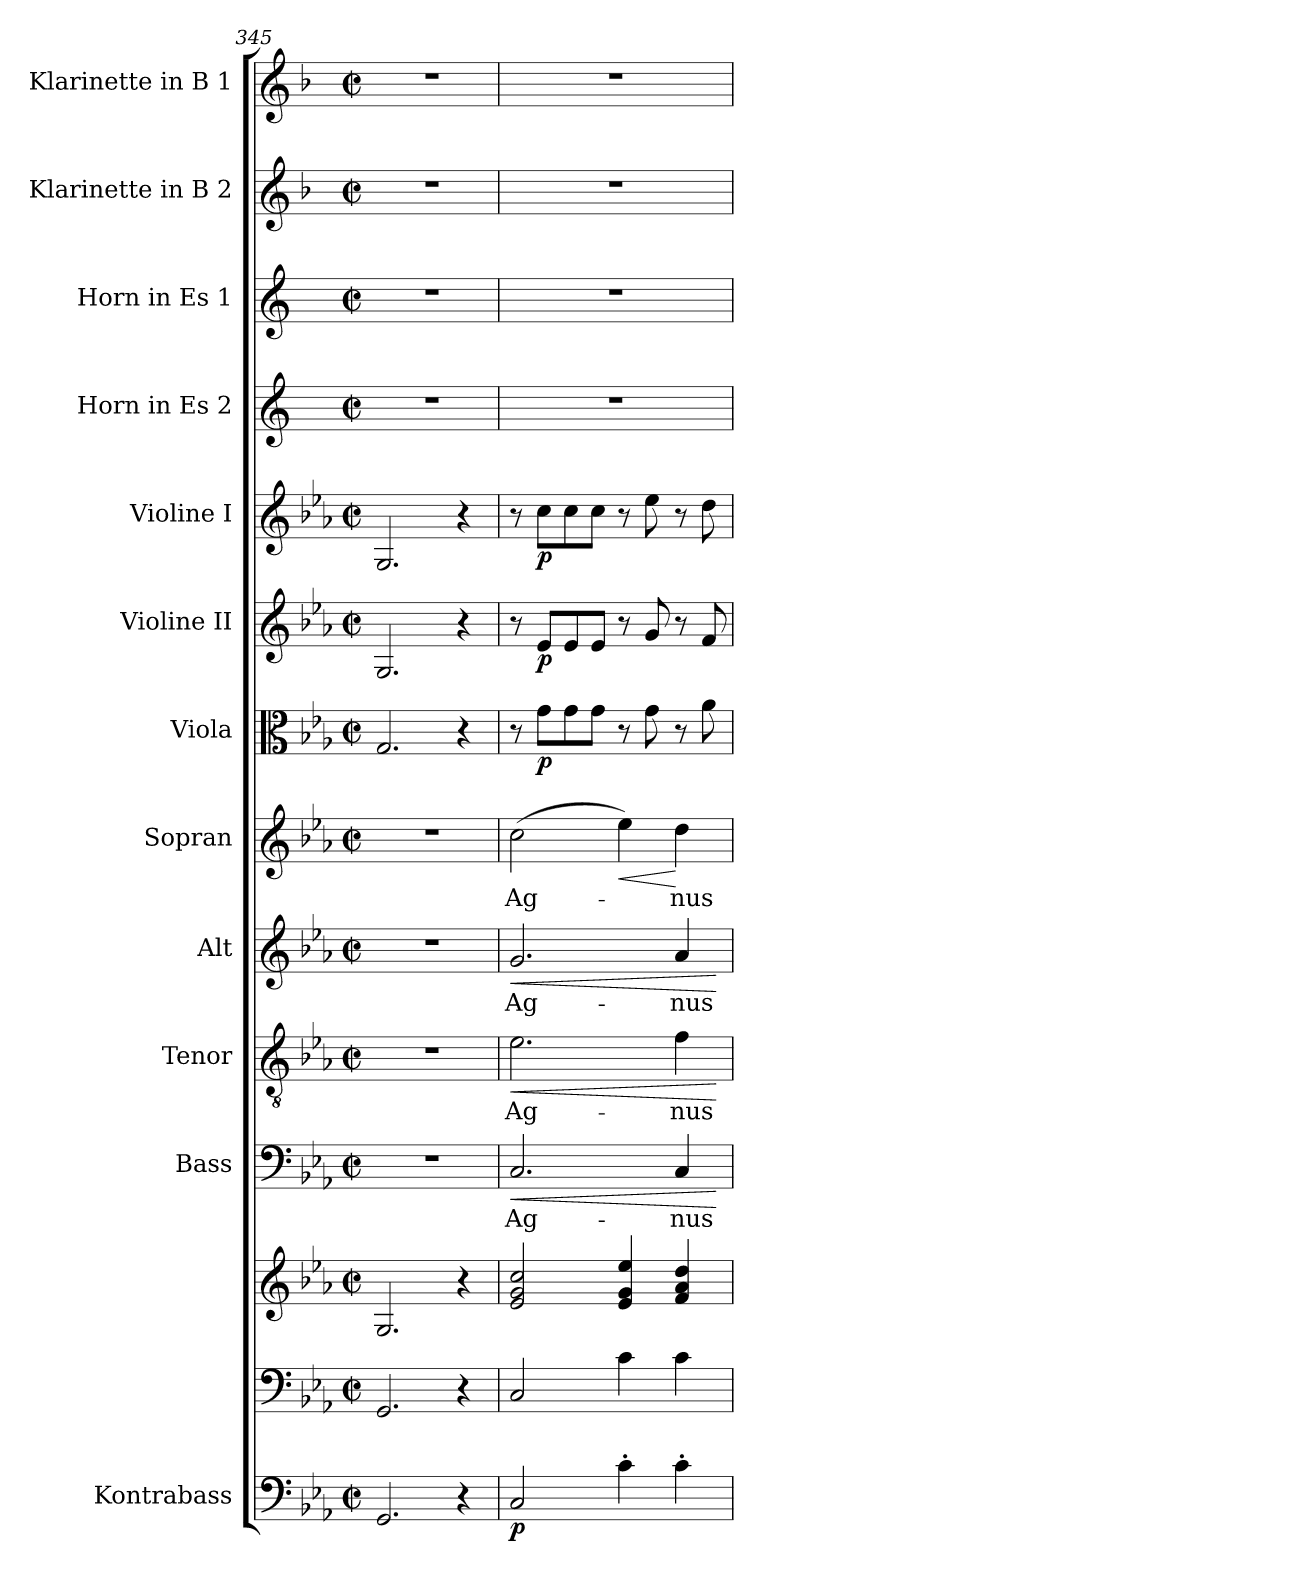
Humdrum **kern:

**kern	**dynam	**kern	**kern	**kern	**text	**dynam	**kern	**text	**dynam	**kern	**text	**dynam	**kern	**text	**dynam	**kern	**dynam	**kern	**dynam	**kern	**dynam	**kern	**kern	**kern	**kern
*part13	*part13	*part12	*part12	*part11	*part11	*part11	*part10	*part10	*part10	*part9	*part9	*part9	*part8	*part8	*part8	*part7	*part7	*part6	*part6	*part5	*part5	*part4	*part3	*part2	*part1
*staff14	*staff14	*staff13	*staff12	*staff11	*staff11	*staff11	*staff10	*staff10	*staff10	*staff9	*staff9	*staff9	*staff8	*staff8	*staff8	*staff7	*staff7	*staff6	*staff6	*staff5	*staff5	*staff4	*staff3	*staff2	*staff1
*I"Kontrabass	*	*	*	*I"Bass	*	*	*I"Tenor	*	*	*I"Alt	*	*	*I"Sopran	*	*	*I"Viola	*	*I"Violine II	*	*I"Violine I	*	*I"Horn in Es 2	*I"Horn in Es 1	*I"Klarinette in B 2	*I"Klarinette in B 1
*I'Kb.	*	*	*	*I'B	*	*	*I'T	*	*	*I'A	*	*	*I'S	*	*	*I'Vla.	*	*I'Vl. II	*	*I'Vl. I	*	*I'Hrn. 2	*I'Hrn. 1	*	*
*clefF4	*	*clefF4	*clefG2	*clefF4	*	*	*clefGv2	*	*	*clefG2	*	*	*clefG2	*	*	*clefC3	*	*clefG2	*	*clefG2	*	*clefG2	*clefG2	*clefG2	*clefG2
*ITrd7c12	*	*	*	*	*	*	*	*	*	*	*	*	*	*	*	*	*	*	*	*	*	*ITrd5c9	*ITrd5c9	*ITrd1c2	*ITrd1c2
*k[b-e-a-]	*	*k[b-e-a-]	*k[b-e-a-]	*k[b-e-a-]	*	*	*k[b-e-a-]	*	*	*k[b-e-a-]	*	*	*k[b-e-a-]	*	*	*k[b-e-a-]	*	*k[b-e-a-]	*	*k[b-e-a-]	*	*k[b-e-a-]	*k[b-e-a-]	*k[b-e-a-]	*k[b-e-a-]
*E-:	*	*E-:	*E-:	*E-:	*	*	*E-:	*	*	*E-:	*	*	*E-:	*	*	*E-:	*	*E-:	*	*E-:	*	*E-:	*E-:	*E-:	*E-:
*M2/2	*	*M2/2	*M2/2	*M2/2	*	*	*M2/2	*	*	*M2/2	*	*	*M2/2	*	*	*M2/2	*	*M2/2	*	*M2/2	*	*M2/2	*M2/2	*M2/2	*M2/2
*met(c|)	*	*met(c|)	*met(c|)	*met(c|)	*	*	*met(c|)	*	*	*met(c|)	*	*	*met(c|)	*	*	*met(c|)	*	*met(c|)	*	*met(c|)	*	*met(c|)	*met(c|)	*met(c|)	*met(c|)
=345	=345	=345	=345	=345	=345	=345	=345	=345	=345	=345	=345	=345	=345	=345	=345	=345	=345	=345	=345	=345	=345	=345	=345	=345	=345
2.GGG/	.	2.GG/	2.G/	1r	.	.	1r	.	.	1r	.	.	1r	.	.	2.G/	.	2.G/	.	2.G/	.	1r	1r	1r	1r
4r	.	4r	4r	.	.	.	.	.	.	.	.	.	.	.	.	4r	.	4r	.	4r	.	.	.	.	.
=346	=346	=346	=346	=346	=346	=346	=346	=346	=346	=346	=346	=346	=346	=346	=346	=346	=346	=346	=346	=346	=346	=346	=346	=346	=346
!	!LO:DY:b	!	!	!	!LO:LY:b	!LO:HP:b	!	!LO:LY:b	!LO:HP:b	!	!LO:LY:b	!LO:HP:b	!	!LO:LY:b	!	!	!	!	!	!	!	!	!	!	!
2CC/	p	2C/	2e-/ 2g/ 2cc/	2.C/	Ag-	<	2.e-\	Ag-	<	2.g/	Ag-	<	(>2cc\	Ag-	.	8r	.	8r	.	8r	.	1r	1r	1r	1r
!	!	!	!	!	!	!	!	!	!	!	!	!	!	!	!	!	!LO:DY:b	!	!LO:DY:b	!	!LO:DY:b	!	!	!	!
.	.	.	.	.	.	.	.	.	.	.	.	.	.	.	.	8g\L	p	8e-/L	p	8cc\L	p	.	.	.	.
.	.	.	.	.	.	.	.	.	.	.	.	.	.	.	.	8g\	.	8e-/	.	8cc\	.	.	.	.	.
.	.	.	.	.	.	.	.	.	.	.	.	.	.	.	.	8g\J	.	8e-/J	.	8cc\J	.	.	.	.	.
!	!	!	!	!	!	!	!	!	!	!	!	!	!	!	!LO:HP:b	!	!	!	!	!	!	!	!	!	!
4C'>\	.	4c\	4e-/ 4g/ 4ee-/	.	.	.	.	.	.	.	.	.	4ee-\)	.	<	8r	.	8r	.	8r	.	.	.	.	.
.	.	.	.	.	.	.	.	.	.	.	.	.	.	.	.	8g\	.	8g/	.	8ee-\	.	.	.	.	.
!	!	!	!	!	!LO:LY:b	!	!	!LO:LY:b	!	!	!LO:LY:b	!	!	!LO:LY:b	!	!	!	!	!	!	!	!	!	!	!
4C'>\	.	4c\	4f/ 4a-/ 4dd/	4C/	-nus	.	4f\	-nus	.	4a-/	-nus	.	4dd\	-nus	[	8r	.	8r	.	8r	.	.	.	.	.
.	.	.	.	.	.	.	.	.	.	.	.	.	.	.	.	8a-\	.	8f/	.	8dd\	.	.	.	.	.
.	.	.	.	.	.	[	.	.	[	.	.	[	.	.	.	.	.	.	.	.	.	.	.	.	.
=	=	=	=	=	=	=	=	=	=	=	=	=	=	=	=	=	=	=	=	=	=	=	=	=	=
*-	*-	*-	*-	*-	*-	*-	*-	*-	*-	*-	*-	*-	*-	*-	*-	*-	*-	*-	*-	*-	*-	*-	*-	*-	*-
